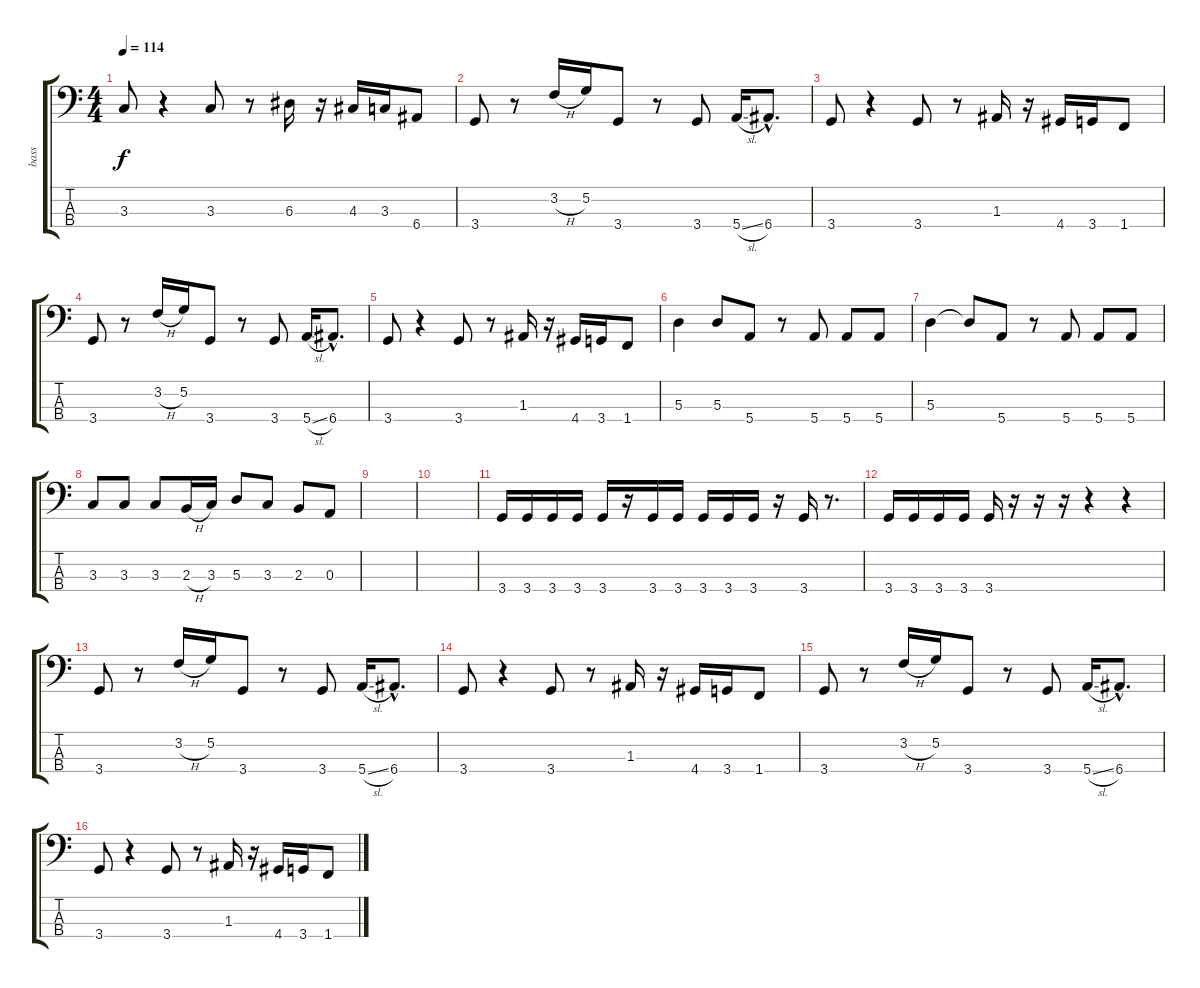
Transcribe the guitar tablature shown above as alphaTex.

\track ("bass" "bass") {instrument electricbassfinger}
\staff {score tabs}
\tuning (G2 D2 A1 E1) {hide}
\ts (4 4)
\tempo 114
\clef f4
\ks c
3.3.8{dy f} r.4 3.3.8 r.8 6.3.16 r.16 4.3.16 3.3.16 6.4.8 |
3.4.8 r.8 3.2{h}.16{instrument slapbass1} 5.2.16 3.4.8{instrument electricbassfinger} r.8 3.4.8 5.4{sl}.16 6.4{hac}.8{d} |
3.4.8 r.4 3.4.8 r.8 1.3.16 r.16 4.4.16 3.4.16 1.4.8 |
3.4.8 r.8 3.2{h}.16{instrument slapbass1} 5.2.16 3.4.8{instrument electricbassfinger} r.8 3.4.8 5.4{sl}.16 6.4{hac}.8{d} |
3.4.8 r.4 3.4.8 r.8 1.3.16 r.16 4.4.16 3.4.16 1.4.8 |
5.3.4 5.3.8 5.4.8 r.8 5.4.8 5.4.8 5.4.8 |
5.3.4 5.3{t}.8 5.4.8 r.8 5.4.8 5.4.8 5.4.8 |
3.3.8 3.3.8 3.3.8 2.3{h}.16 3.3.16 5.3.8 3.3.8 2.3.8 0.3.8 |
|
|
3.4.16 3.4.16 3.4.16 3.4.16 3.4.16 r.16 3.4.16 3.4.16 3.4.16 3.4.16 3.4.16 r.16 3.4.16 r.8{d} |
3.4.16 3.4.16 3.4.16 3.4.16 3.4.16 r.16 r.16 r.16 r.4 r.4 |
3.4.8 r.8 3.2{h}.16{instrument slapbass1} 5.2.16 3.4.8{instrument electricbassfinger} r.8 3.4.8 5.4{sl}.16 6.4{hac}.8{d} |
3.4.8 r.4 3.4.8 r.8 1.3.16 r.16 4.4.16 3.4.16 1.4.8 |
3.4.8 r.8 3.2{h}.16{instrument slapbass1} 5.2.16 3.4.8{instrument electricbassfinger} r.8 3.4.8 5.4{sl}.16 6.4{hac}.8{d} |
3.4.8 r.4 3.4.8 r.8 1.3.16 r.16 4.4.16 3.4.16 1.4.8
